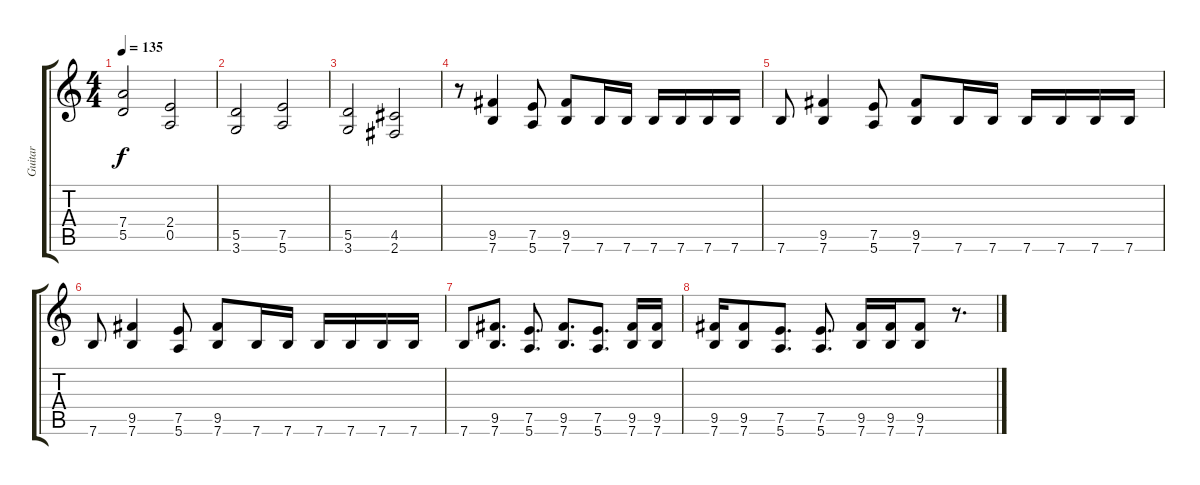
\track ("Guitar " "Guitar ") {instrument overdrivenguitar}
\staff {score tabs}
\tuning (E4 B3 G3 D3 A2 E2) {hide}
\ts (4 4)
\tempo 135
\clef g2
\ks c
(7.4 5.5).2{dy f} (2.4 0.5).2 |
(5.5 3.6).2 (7.5 5.6).2 |
(5.5 3.6).2 (4.5 2.6).2 |
r.8 (9.5 7.6).4 (7.5 5.6).8 (9.5 7.6).8 7.6.16 7.6.16 7.6.16 7.6.16 7.6.16 7.6.16 |
7.6.8 (9.5 7.6).4 (7.5 5.6).8 (9.5 7.6).8 7.6.16 7.6.16 7.6.16 7.6.16 7.6.16 7.6.16 |
7.6.8 (9.5 7.6).4 (7.5 5.6).8 (9.5 7.6).8 7.6.16 7.6.16 7.6.16 7.6.16 7.6.16 7.6.16 |
7.6.8 (9.5 7.6).8{d} (7.5 5.6).8{d} (9.5 7.6).8{d} (7.5 5.6).8{d} (9.5 7.6).16 (9.5 7.6).16 |
(9.5 7.6).16 (9.5 7.6).8 (7.5 5.6).8{d} (7.5 5.6).8{d} (9.5 7.6).16 (9.5 7.6).16 (9.5 7.6).8 r.8{d}
